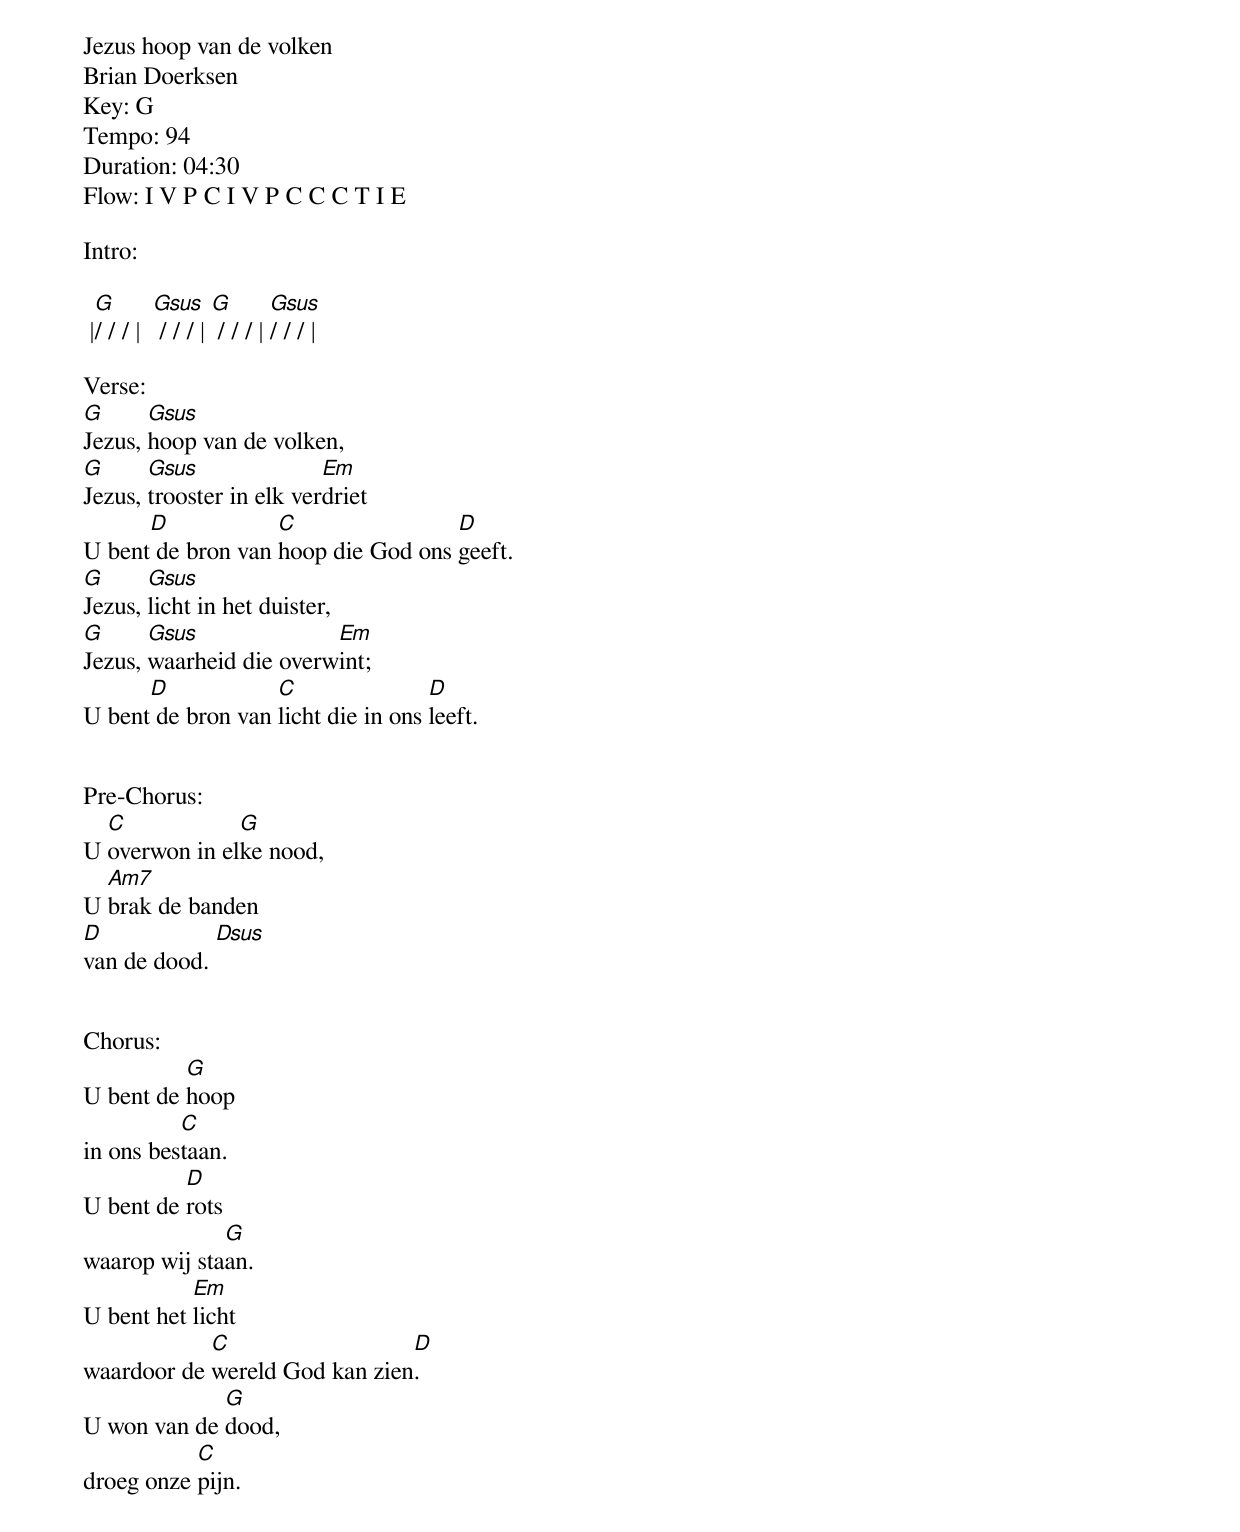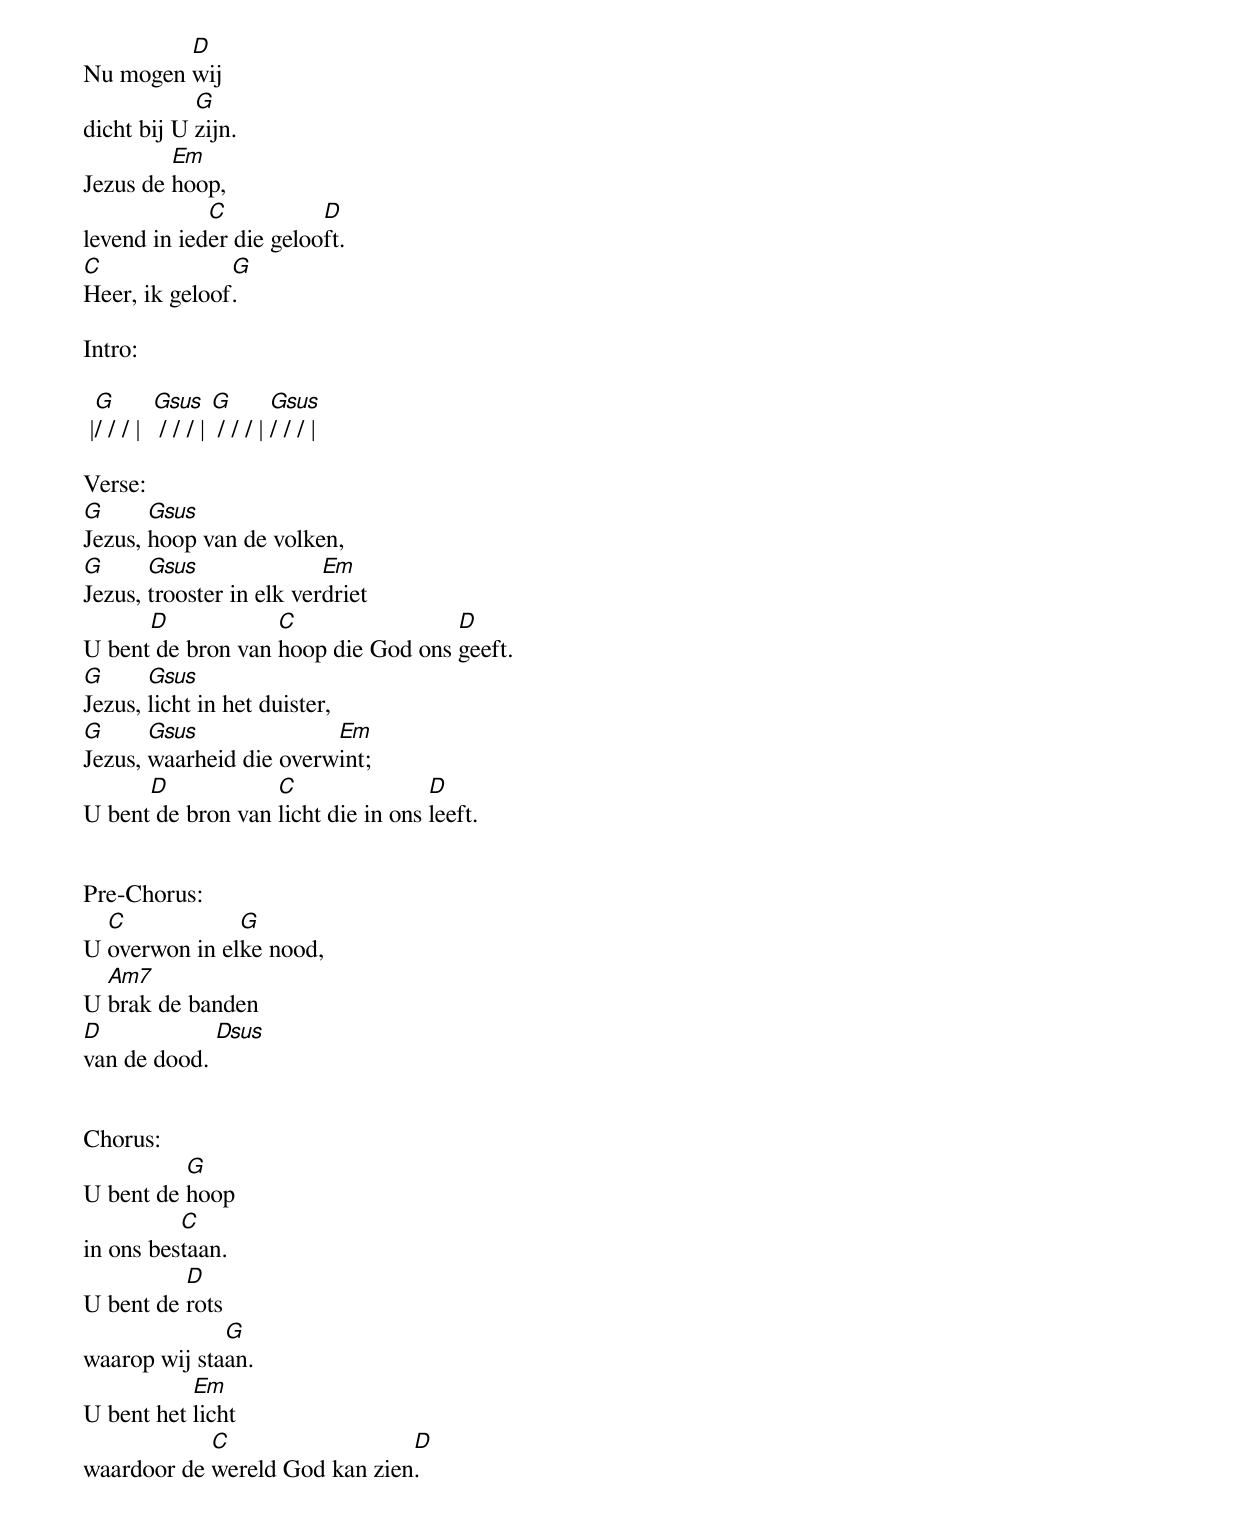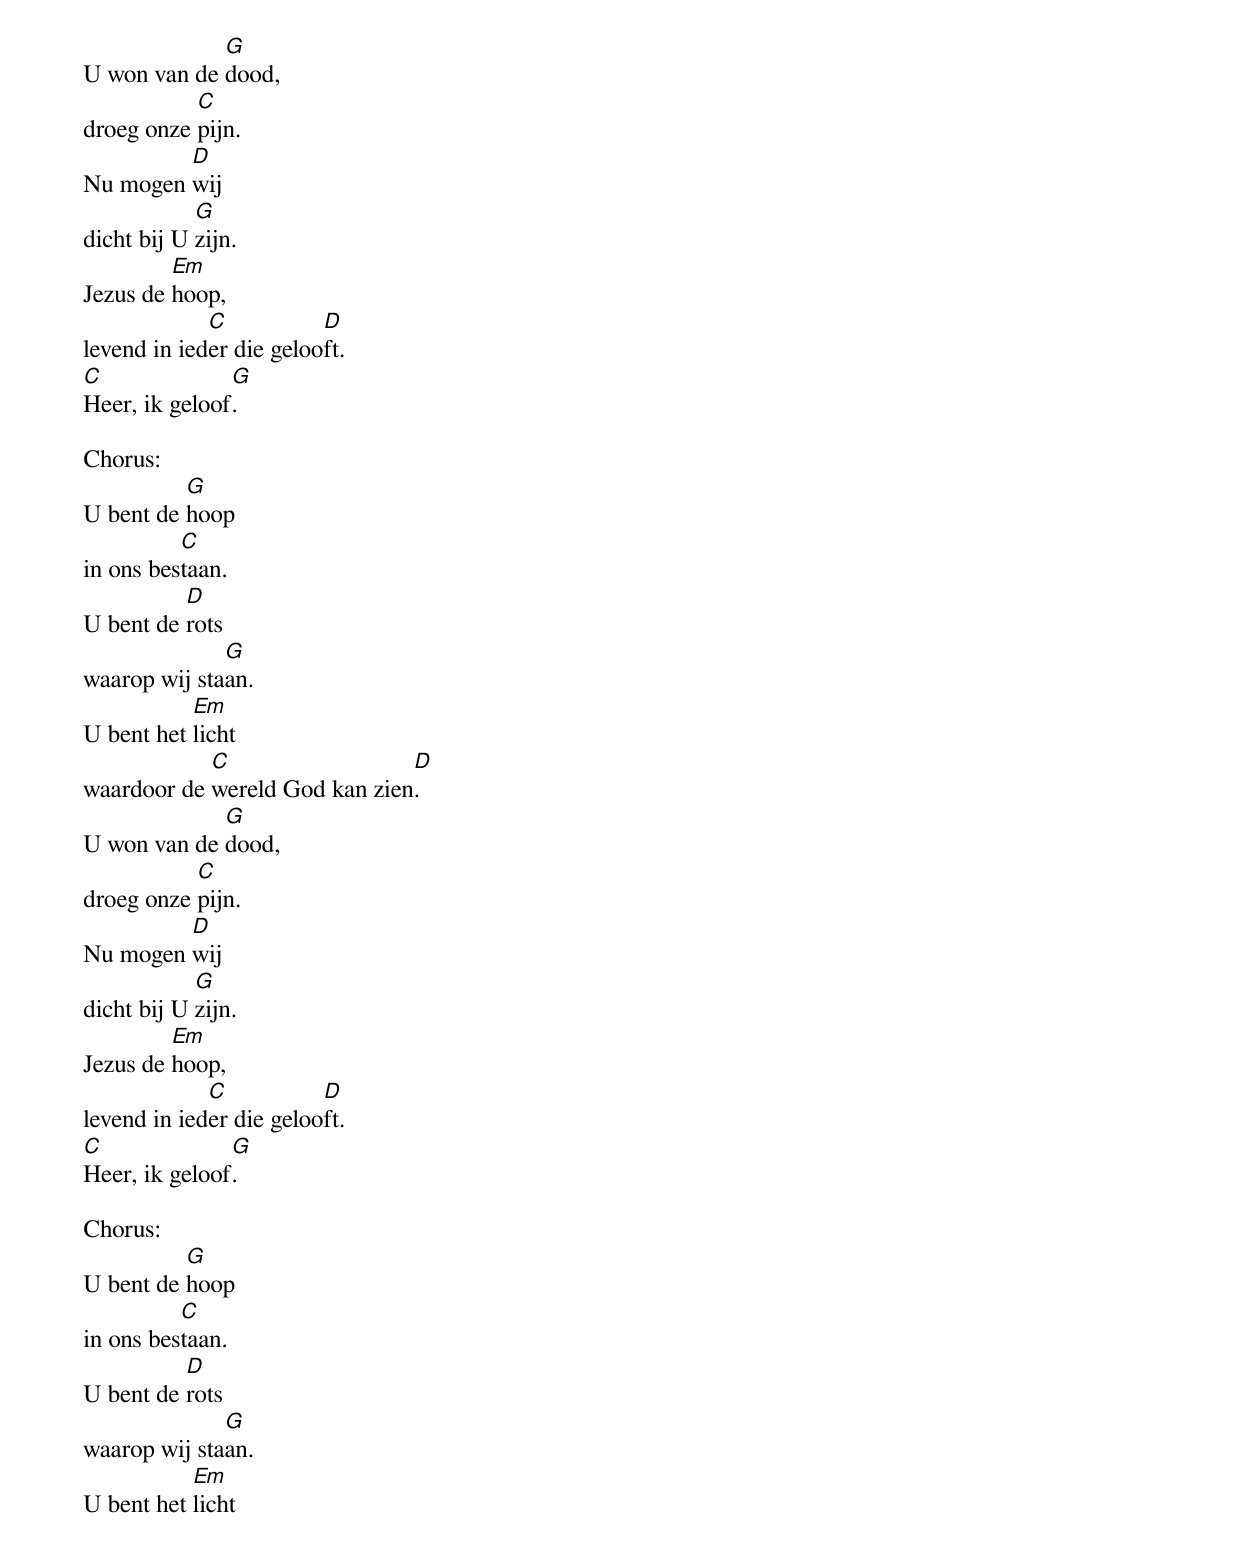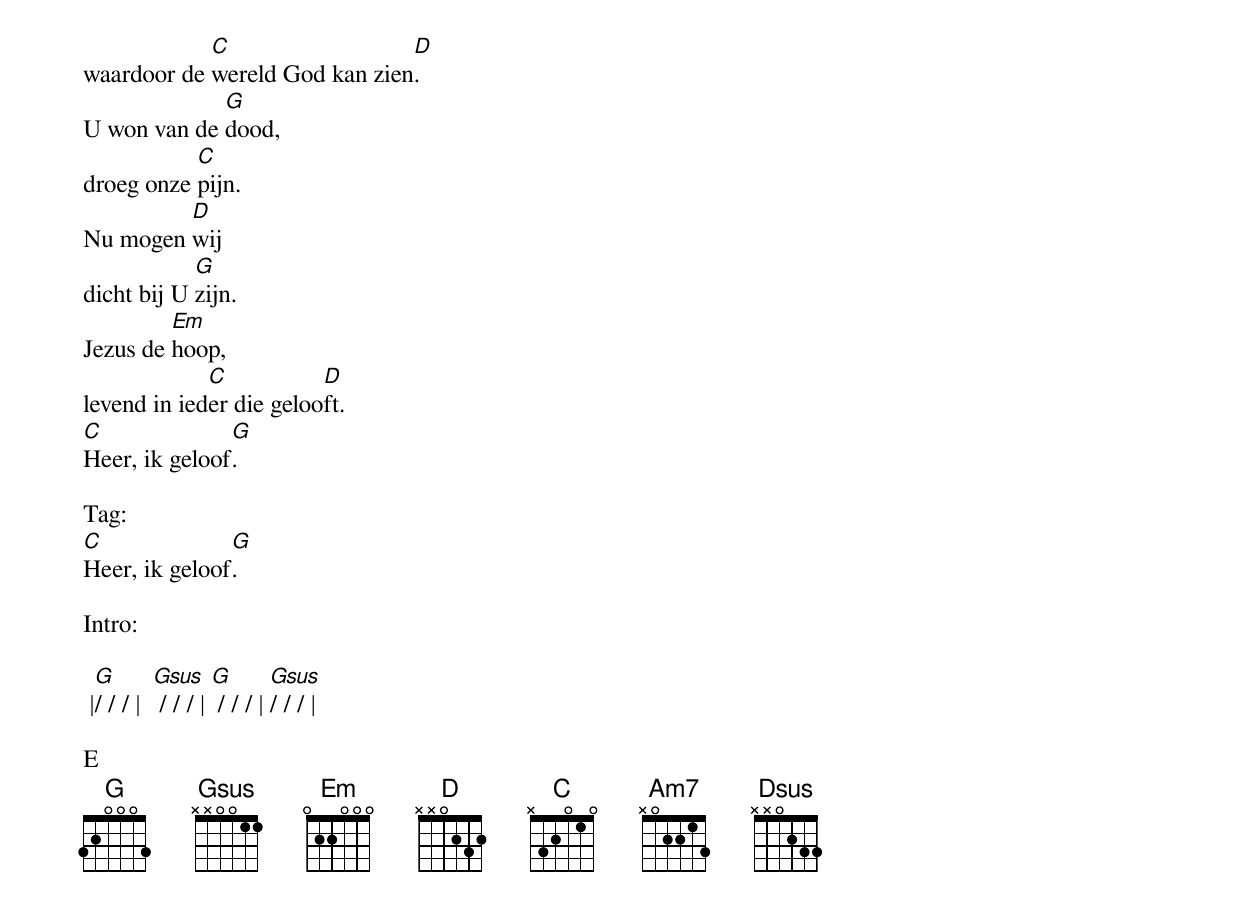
Jezus hoop van de volken
Brian Doerksen
Key: G
Tempo: 94
Duration: 04:30
Flow: I V P C I V P C C C T I E

Intro:

 |[G]/ / / |  [Gsus] / / / | [G] / / / | [Gsus]/ / / |

Verse:
[G]Jezus, [Gsus]hoop van de volken,
[G]Jezus, [Gsus]trooster in elk ver[Em]driet
U bent[D] de bron van [C]hoop die God ons [D]geeft.
[G]Jezus, [Gsus]licht in het duister,
[G]Jezus, [Gsus]waarheid die overw[Em]int;
U bent[D] de bron van [C]licht die in ons [D]leeft.


Pre-Chorus:
U [C]overwon in el[G]ke nood,
U [Am7]brak de banden
[D]van de dood. [Dsus]


Chorus:
U bent de [G]hoop
in ons bes[C]taan.
U bent de [D]rots
waarop wij sta[G]an.
U bent het [Em]licht
waardoor de [C]wereld God kan zien[D].
U won van de [G]dood,
droeg onze [C]pijn.
Nu mogen [D]wij
dicht bij U [G]zijn.
Jezus de [Em]hoop,
levend in ied[C]er die geloo[D]ft.
[C]Heer, ik geloof[G].

Intro:

 |[G]/ / / |  [Gsus] / / / | [G] / / / | [Gsus]/ / / |

Verse:
[G]Jezus, [Gsus]hoop van de volken,
[G]Jezus, [Gsus]trooster in elk ver[Em]driet
U bent[D] de bron van [C]hoop die God ons [D]geeft.
[G]Jezus, [Gsus]licht in het duister,
[G]Jezus, [Gsus]waarheid die overw[Em]int;
U bent[D] de bron van [C]licht die in ons [D]leeft.


Pre-Chorus:
U [C]overwon in el[G]ke nood,
U [Am7]brak de banden
[D]van de dood. [Dsus]


Chorus:
U bent de [G]hoop
in ons bes[C]taan.
U bent de [D]rots
waarop wij sta[G]an.
U bent het [Em]licht
waardoor de [C]wereld God kan zien[D].
U won van de [G]dood,
droeg onze [C]pijn.
Nu mogen [D]wij
dicht bij U [G]zijn.
Jezus de [Em]hoop,
levend in ied[C]er die geloo[D]ft.
[C]Heer, ik geloof[G].

Chorus:
U bent de [G]hoop
in ons bes[C]taan.
U bent de [D]rots
waarop wij sta[G]an.
U bent het [Em]licht
waardoor de [C]wereld God kan zien[D].
U won van de [G]dood,
droeg onze [C]pijn.
Nu mogen [D]wij
dicht bij U [G]zijn.
Jezus de [Em]hoop,
levend in ied[C]er die geloo[D]ft.
[C]Heer, ik geloof[G].

Chorus:
U bent de [G]hoop
in ons bes[C]taan.
U bent de [D]rots
waarop wij sta[G]an.
U bent het [Em]licht
waardoor de [C]wereld God kan zien[D].
U won van de [G]dood,
droeg onze [C]pijn.
Nu mogen [D]wij
dicht bij U [G]zijn.
Jezus de [Em]hoop,
levend in ied[C]er die geloo[D]ft.
[C]Heer, ik geloof[G].

Tag:
[C]Heer, ik geloof[G].

Intro:

 |[G]/ / / |  [Gsus] / / / | [G] / / / | [Gsus]/ / / |

E
